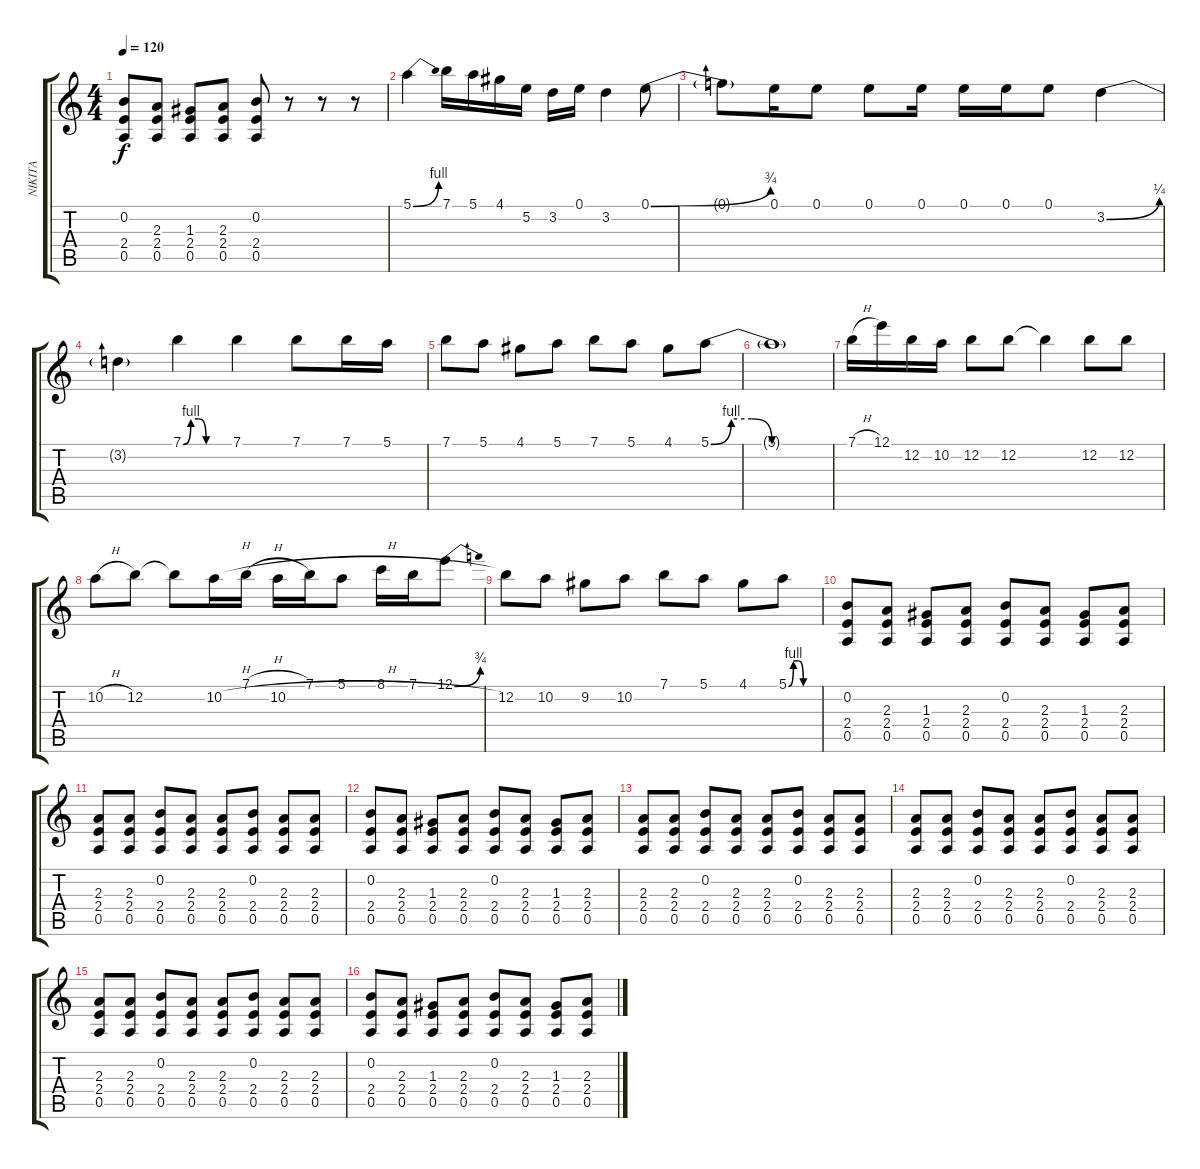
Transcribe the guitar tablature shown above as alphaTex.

\track ("NIKITA" "NIKITA") {instrument acousticguitarsteel}
\staff {score tabs}
\tuning (E4 B3 G3 D3 A2 E2) {hide}
\ts (4 4)
\tempo 120
\clef g2
\ks c
(0.2 2.4 0.5).8{dy f} (2.3 2.4 0.5).8 (1.3 2.4 0.5).8 (2.3 2.4 0.5).8 (0.2 2.4 0.5).8 r.8 r.8 r.8 |
5.1{be (bend 0 0 60 4)}.4{volume 16 instrument distortionguitar} 7.1.16 5.1.16 4.1.16 5.2.16 3.2.16 0.1.16 3.2.4 0.1{be (bend 0 0 60 3)}.8 |
0.1{t}.8 0.1.16 0.1.8 0.1.8 0.1.16 0.1.16 0.1.16 0.1.8 3.2{be (bend 0 0 60 1)}.4 |
3.2{t}.4 7.1{be (custom 0 0 10 4 20 4 30 0 60 0)}.4 7.1.4 7.1.8 7.1.16 5.1.16 |
7.1.8{volume 16 instrument distortionguitar} 5.1.8 4.1.8 5.1.8 7.1.8 5.1.8 4.1.8 5.1{be (custom 0 0 10 4 20 4 30 0 60 0)}.8 |
5.1{t}.1 |
7.1{h}.16 12.1.16 12.2.16 10.2.16 12.2.8 12.2.8 12.2{t}.4 12.2.8 12.2.8 |
10.2{h}.8 12.2.8 12.2{t}.8 10.2{h}.16 7.1{h}.16 10.2{h}.16 7.1.16 5.1.8 8.1.16 7.1.16 12.1{be (bend 0 0 60 3)}.8 |
12.2.8{volume 16 instrument distortionguitar} 10.2.8 9.2.8 10.2.8 7.1.8 5.1.8 4.1.8 5.1{be (custom 0 0 10 4 20 4 30 0 60 0)}.8 |
(0.2 2.4 0.5).8 (2.3 2.4 0.5).8 (1.3 2.4 0.5).8 (2.3 2.4 0.5).8 (0.2 2.4 0.5).8 (2.3 2.4 0.5).8 (1.3 2.4 0.5).8 (2.3 2.4 0.5).8 |
(2.3 2.4 0.5).8{volume 7 instrument electricguitarclean} (2.3 2.4 0.5).8 (0.2 2.4 0.5).8 (2.3 2.4 0.5).8 (2.3 2.4 0.5).8 (0.2 2.4 0.5).8 (2.3 2.4 0.5).8 (2.3 2.4 0.5).8 |
(0.2 2.4 0.5).8 (2.3 2.4 0.5).8 (1.3 2.4 0.5).8 (2.3 2.4 0.5).8 (0.2 2.4 0.5).8 (2.3 2.4 0.5).8 (1.3 2.4 0.5).8 (2.3 2.4 0.5).8 |
(2.3 2.4 0.5).8 (2.3 2.4 0.5).8 (0.2 2.4 0.5).8 (2.3 2.4 0.5).8 (2.3 2.4 0.5).8 (0.2 2.4 0.5).8 (2.3 2.4 0.5).8 (2.3 2.4 0.5).8 |
(2.3 2.4 0.5).8 (2.3 2.4 0.5).8 (0.2 2.4 0.5).8 (2.3 2.4 0.5).8 (2.3 2.4 0.5).8 (0.2 2.4 0.5).8 (2.3 2.4 0.5).8 (2.3 2.4 0.5).8 |
(2.3 2.4 0.5).8 (2.3 2.4 0.5).8 (0.2 2.4 0.5).8 (2.3 2.4 0.5).8 (2.3 2.4 0.5).8 (0.2 2.4 0.5).8 (2.3 2.4 0.5).8 (2.3 2.4 0.5).8 |
(0.2 2.4 0.5).8 (2.3 2.4 0.5).8 (1.3 2.4 0.5).8 (2.3 2.4 0.5).8 (0.2 2.4 0.5).8 (2.3 2.4 0.5).8 (1.3 2.4 0.5).8 (2.3 2.4 0.5).8
